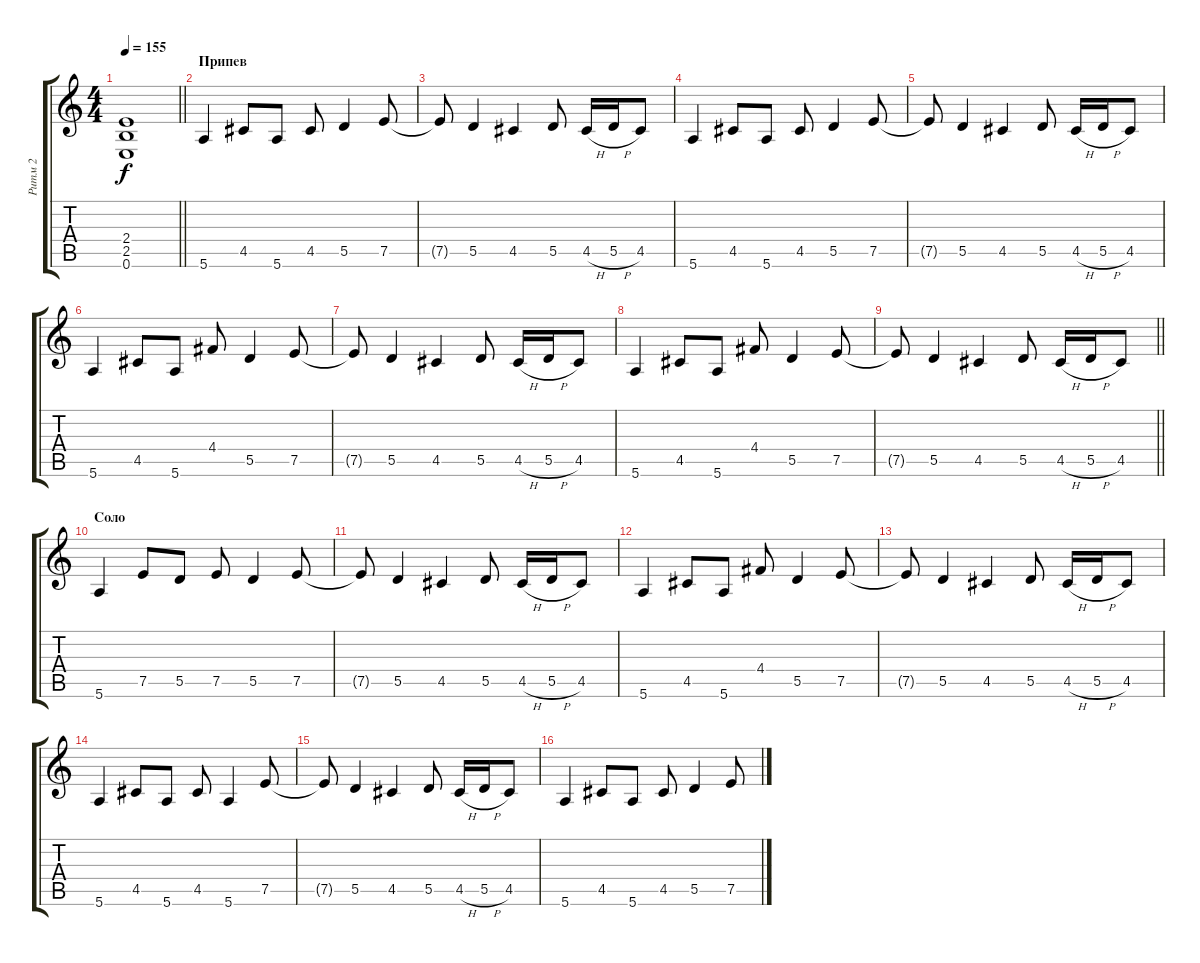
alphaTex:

\track ("Ритм 2" "Ритм 2") {instrument distortionguitar}
\staff {score tabs}
\tuning (E4 B3 G3 D3 A2 E2) {hide}
\ts (4 4)
\tempo 155
\clef g2
\barLineRight lightlight
\ks c
(2.4{t} 2.5{t} 0.6{t}).1{dy f} |
\section ("" "Припев")
5.6.4 4.5.8 5.6.8 4.5.8 5.5.4 7.5.8 |
7.5{t}.8 5.5.4 4.5.4 5.5.8 4.5{h}.16 5.5{h}.16 4.5.8 |
5.6.4 4.5.8 5.6.8 4.5.8 5.5.4 7.5.8 |
7.5{t}.8 5.5.4 4.5.4 5.5.8 4.5{h}.16 5.5{h}.16 4.5.8 |
5.6.4 4.5.8 5.6.8 4.4.8 5.5.4 7.5.8 |
7.5{t}.8 5.5.4 4.5.4 5.5.8 4.5{h}.16 5.5{h}.16 4.5.8 |
5.6.4 4.5.8 5.6.8 4.4.8 5.5.4 7.5.8 |
\barLineRight lightlight
7.5{t}.8 5.5.4 4.5.4 5.5.8 4.5{h}.16 5.5{h}.16 4.5.8 |
\section ("" "Соло")
5.6.4 7.5.8 5.5.8 7.5.8 5.5.4 7.5.8 |
7.5{t}.8 5.5.4 4.5.4 5.5.8 4.5{h}.16 5.5{h}.16 4.5.8 |
5.6.4 4.5.8 5.6.8 4.4.8 5.5.4 7.5.8 |
7.5{t}.8 5.5.4 4.5.4 5.5.8 4.5{h}.16 5.5{h}.16 4.5.8 |
5.6.4 4.5.8 5.6.8 4.5.8 5.6.4 7.5.8 |
7.5{t}.8 5.5.4 4.5.4 5.5.8 4.5{h}.16 5.5{h}.16 4.5.8 |
5.6.4 4.5.8 5.6.8 4.5.8 5.5.4 7.5.8
